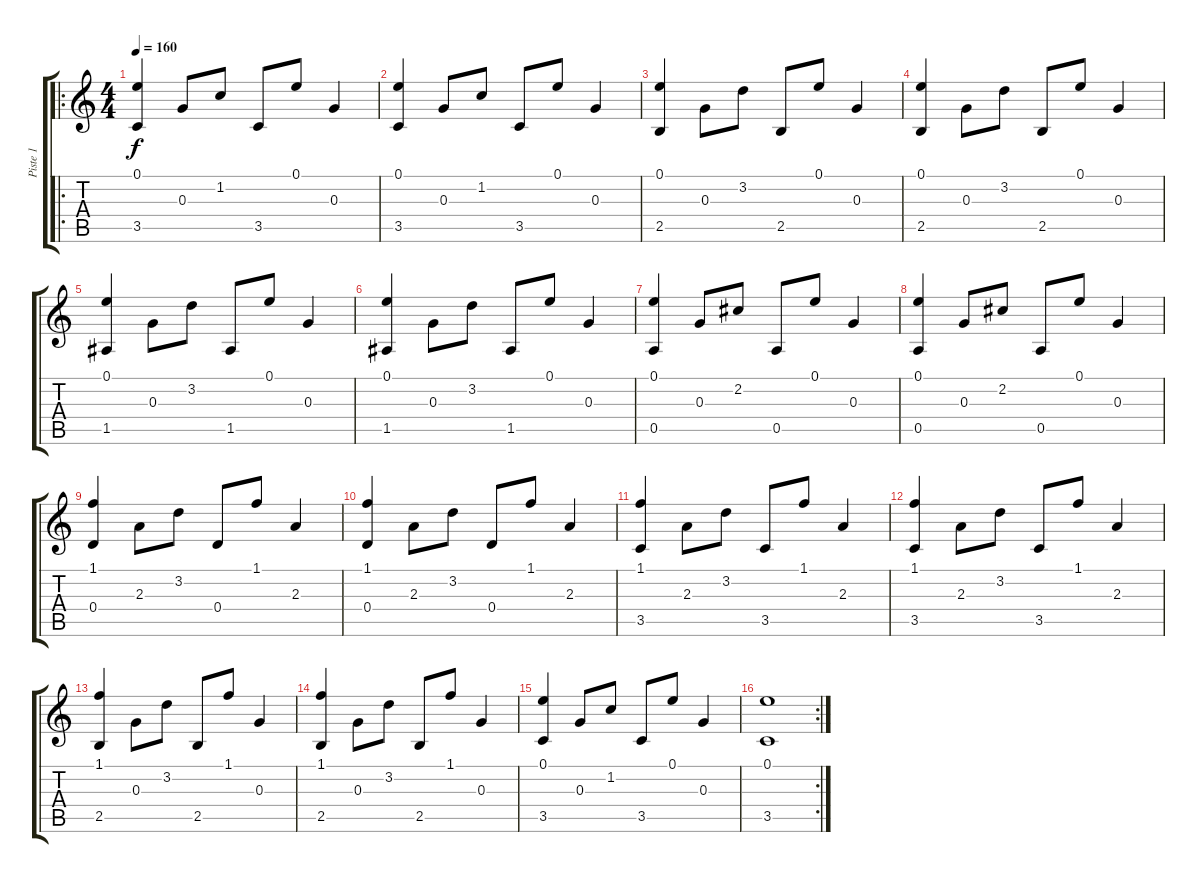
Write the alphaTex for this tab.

\track ("Piste 1" "Piste 1") {instrument acousticguitarnylon}
\staff {score tabs}
\tuning (E4 B3 G3 D3 A2 E2) {hide}
\ro
\ts (4 4)
\tempo 160
\clef g2
\ks c
(0.1 3.5).4{dy f instrument acousticguitarnylon} 0.3.8 1.2.8 3.5.8 0.1.8 0.3.4 |
(0.1 3.5).4 0.3.8 1.2.8 3.5.8 0.1.8 0.3.4 |
(0.1 2.5).4 0.3.8 3.2.8 2.5.8 0.1.8 0.3.4 |
(0.1 2.5).4 0.3.8 3.2.8 2.5.8 0.1.8 0.3.4 |
(0.1 1.5).4 0.3.8 3.2.8 1.5.8 0.1.8 0.3.4 |
(0.1 1.5).4 0.3.8 3.2.8 1.5.8 0.1.8 0.3.4 |
(0.1 0.5).4 0.3.8 2.2.8 0.5.8 0.1.8 0.3.4 |
(0.1 0.5).4 0.3.8 2.2.8 0.5.8 0.1.8 0.3.4 |
(1.1 0.4).4 2.3.8 3.2.8 0.4.8 1.1.8 2.3.4 |
(1.1 0.4).4 2.3.8 3.2.8 0.4.8 1.1.8 2.3.4 |
(1.1 3.5).4 2.3.8 3.2.8 3.5.8 1.1.8 2.3.4 |
(1.1 3.5).4 2.3.8 3.2.8 3.5.8 1.1.8 2.3.4 |
(1.1 2.5).4 0.3.8 3.2.8 2.5.8 1.1.8 0.3.4 |
(1.1 2.5).4 0.3.8 3.2.8 2.5.8 1.1.8 0.3.4 |
(0.1 3.5).4 0.3.8 1.2.8 3.5.8 0.1.8 0.3.4 |
\rc 2
(0.1 3.5).1
